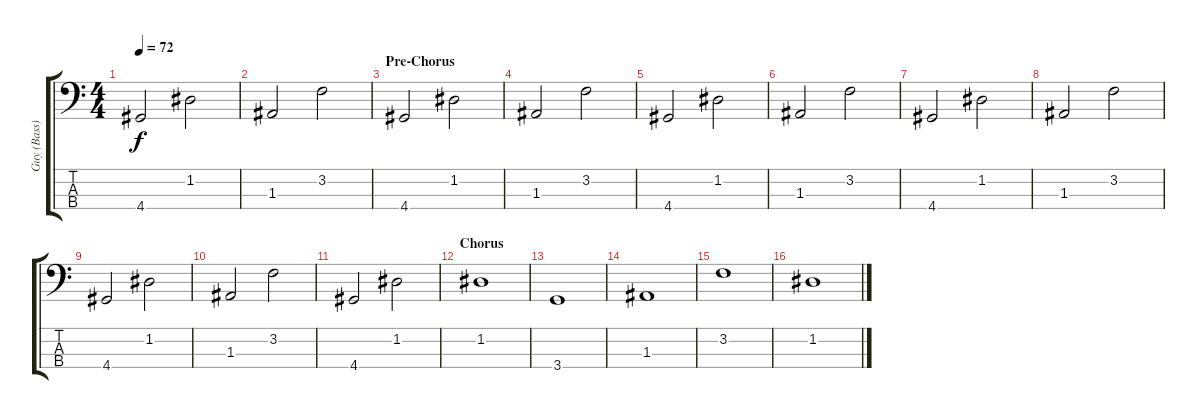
\track ("Guy (Bass)" "Guy (Bass)") {instrument electricbassfinger}
\staff {score tabs}
\tuning (G2 D2 A1 E1) {hide}
\ts (4 4)
\tempo 72
\clef f4
\ks c
4.4.2{dy f} 1.2.2 |
1.3.2 3.2.2 |
\section ("" "Pre-Chorus")
4.4.2 1.2.2 |
1.3.2 3.2.2 |
4.4.2 1.2.2 |
1.3.2 3.2.2 |
4.4.2 1.2.2 |
1.3.2 3.2.2 |
4.4.2 1.2.2 |
1.3.2 3.2.2 |
4.4.2 1.2.2 |
\section ("" "Chorus")
1.2.1 |
3.4.1 |
1.3.1 |
3.2.1 |
1.2.1
